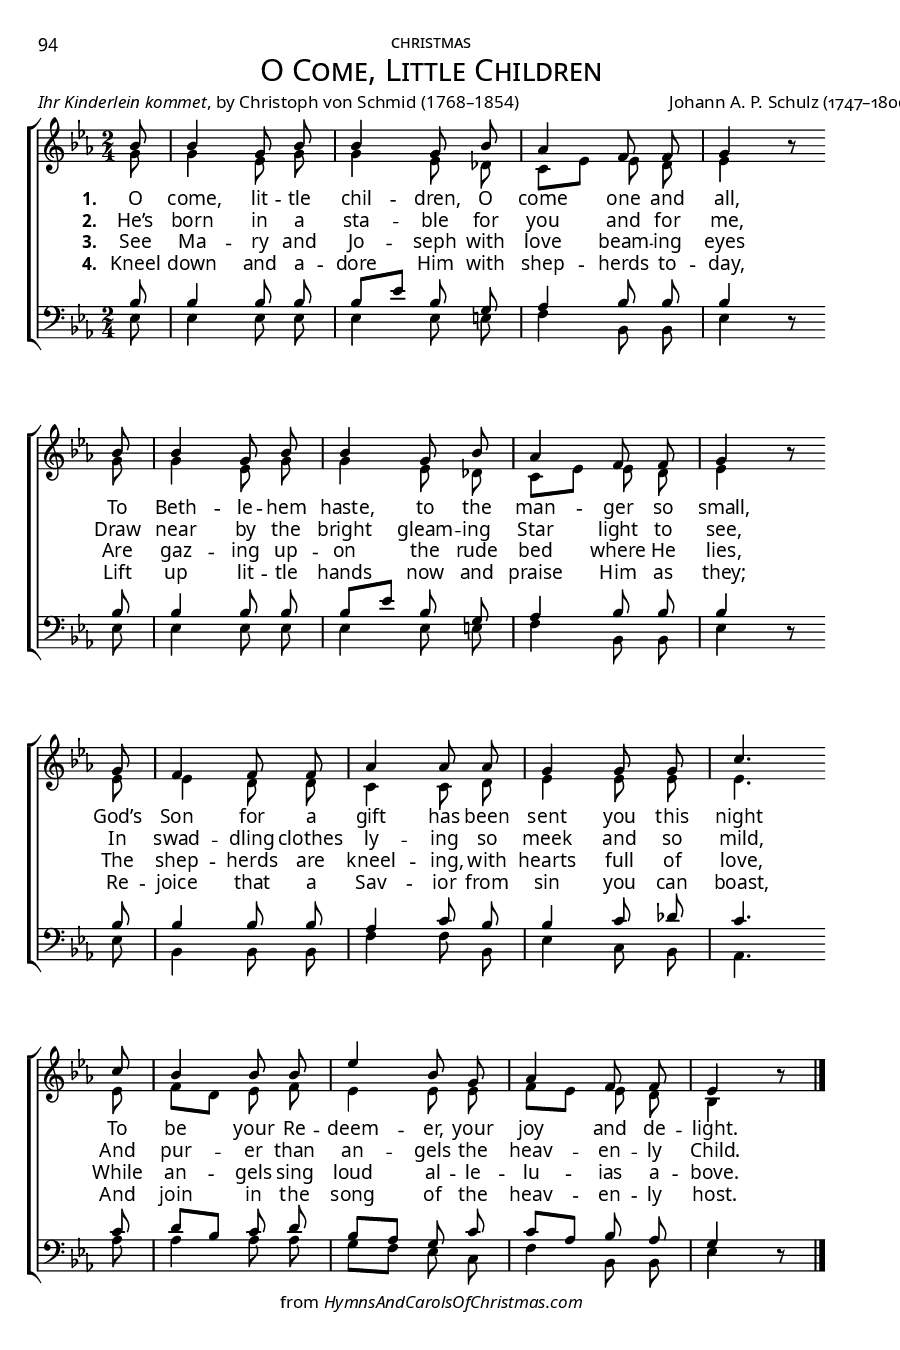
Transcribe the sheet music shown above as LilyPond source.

\version "2.14.2"
\include "util.ly"
\header {
  title = \markup{\override #'(font-name . "Garamond Premr Pro Smbd Subh"){ \abs-fontsize #15 \smallCapsOldStyle"O Come, Little Children"}}
  poet = \markup\concat{\italic"Ihr Kinderlein kommet" ", by Christoph von Schmid (1768–1854)"}
  composer = \markup\oldStyleNum"Johann A. P. Schulz (1747–1800)"
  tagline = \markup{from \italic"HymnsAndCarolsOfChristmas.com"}
}
\paper {
  %print-all-headers = ##f
  paper-height = 9\in
  paper-width = 6\in
  indent = 0\in
  %system-system-spacing = #'((basic-distance . 10) (padding . 0))
  %system-system-spacing =
  %  #'((basic-distance . 0)
  %     (minimum-distance . 0)
  %     (padding . -0.35)
  %     (stretchability . 100))
  ragged-last-bottom = ##f
  ragged-bottom = ##f
  two-sided = ##t
  inner-margin = 0.5\in
  outer-margin = 0.25\in
  top-margin = 0.25\in
  bottom-margin = 0.25\in
  first-page-number = #094
  print-first-page-number = ##t
  headerLine = \markup{ \smallCapsOldStyle"christmas"}
  oddHeaderMarkup = \markup\fill-line{
     \abs-fontsize #8.5
     \combine 
        \fill-line{"" \on-the-fly #print-page-number-check-first
        \oldStylePageNum""
        }
        \fill-line{\headerLine}
  }
  evenHeaderMarkup = \markup {
     \abs-fontsize #8.5
     \combine
        \on-the-fly #print-page-number-check-first
        \oldStylePageNum""
        \fill-line{\headerLine}
  }
}
#(set-global-staff-size 15) \paper{ #(define fonts (make-pango-font-tree "GoudyOlSt BT" "Garamond Premier Pro" "Garamond Premier Pro" (/ 15 20))) }
global = {
  \key ees \major
  \time 2/4
  \autoBeamOff
  \override DynamicLineSpanner #'staff-padding = #0.0
  \override DynamicLineSpanner #'Y-extent = #'(-0.5 . 1)
}

sopMusic = \relative c'' {
  \partial 8 bes8 |
  bes4 g8 bes8\noBeam |
  bes4 g8 bes\noBeam |
  aes4 f8\noBeam f |
  g4 bes8\rest \bar""\break bes |
  
  bes4 g8 bes8\noBeam |
  bes4 g8 bes\noBeam |
  aes4 f8\noBeam f |
  g4 bes8\rest \bar""\break g |
  
  f4 f8\noBeam f |
  aes4 aes8\noBeam aes |
  g4 g8\noBeam g |
  c4. \bar""\break c8 |
  
  bes4 bes8\noBeam bes |
  ees4 bes8\noBeam g |
  aes4 f8\noBeam f |
  \partial 4. ees4 bes'8\rest \bar "|."
}
sopWords = \lyricmode {
  
}

altoMusic = \relative c'' {
  g8 |
  g4 ees8\noBeam g |
  g4 ees8\noBeam des |
  c[ ees] ees\noBeam d |
  ees4 s8 g8 |
  
  g4 ees8\noBeam g |
  g4 ees8\noBeam des |
  c[ ees] ees\noBeam d |
  ees4 s8 ees |
  
  ees4 d8\noBeam d |
  c4 c8\noBeam d |
  ees4 ees8\noBeam ees |
  ees4. ees8 |
  
  f[ d] ees\noBeam f |
  ees4 ees8\noBeam ees |
  f[ ees] ees\noBeam d |
  bes4 s8 \bar "|."
}
altoWords = \lyricmode {
  \dropLyricsIX
  \set stanza = #"1. "
  O come, lit -- tle chil -- dren, O come one and all,
  To Beth -- le -- hem haste, to the man -- ger so small,
  God’s Son for a gift has been sent you this night
  To be your Re -- deem -- er, your joy and de -- light.
}
altoWordsII = \lyricmode {
  \dropLyricsIX
%\markup\italic
  \set stanza = #"2. "
  He’s born in a sta -- ble for you and for me,
  Draw near by the bright gleam -- ing Star light to see,
  In swad -- dling clothes ly -- ing so meek and so mild,
  And pur -- er than an -- gels the heav -- en -- ly Child.
}
altoWordsIII = \lyricmode {
  \dropLyricsIX
  \set stanza = #"3. "
  See Ma -- ry and Jo -- seph with love beam -- ing eyes
  Are gaz -- ing up -- on the rude bed where He lies,
  The shep -- herds are kneel -- ing, with hearts full of love,
  While an -- gels sing loud al -- le -- lu -- ias a -- bove.
}
altoWordsIV = \lyricmode {
  \dropLyricsIX
  \set stanza = #"4. "
  Kneel down and a -- dore Him with shep -- herds to -- day,
  Lift up lit -- tle hands now and praise Him as they;
  Re -- joice that a Sav -- ior from sin you can boast,
  And join in the song of the heav -- en -- ly host.
}
altoWordsV = \lyricmode {
}
altoWordsVI = \lyricmode {
}
tenorMusic = \relative c' {
  bes8 |
  bes4 bes8\noBeam bes |
  bes[ ees] bes\noBeam g |
  aes4 bes8\noBeam bes |
  bes4 s8 bes8 |
  
  bes4 bes8\noBeam bes |
  bes[ ees] bes\noBeam g |
  aes4 bes8\noBeam bes |
  bes4 s8 bes8 |
  
  bes4 bes8\noBeam bes |
  aes4 c8\noBeam bes |
  bes4 c8\noBeam des |
  c4. c8 |
  
  d[ bes] c\noBeam d |
  bes[ aes] g\noBeam c |
  c[ aes] bes\noBeam aes |
  g4 s8 \bar "|."
}
tenorWords = \lyricmode {

}

bassMusic = \relative c {
  ees8 |
  ees4 ees8\noBeam ees |
  ees4 ees8\noBeam e |
  f4 bes,8\noBeam bes |
  ees4 d8\rest ees8 |
  
  ees4 ees8\noBeam ees |
  ees4 ees8\noBeam e |
  f4 bes,8\noBeam bes |
  ees4 d8\rest ees8 |
  
  bes4 bes8\noBeam bes |
  f'4 f8\noBeam bes, |
  ees4 c8\noBeam bes |
  aes4. aes'8 |
  
  aes4 aes8\noBeam aes |
  g[ f] ees\noBeam c |
  f4 bes,8 bes |
  ees4 d8\rest \bar "|."
}
bassWords = \lyricmode {

}

pianoRH = \relative c' {
  
}
pianoLH = \relative c' {
  
}

\score {
  <<
   \new ChoirStaff <<
%    \new Lyrics = sopranos \with { \override VerticalAxisGroup #'nonstaff-relatedstaff-spacing = #'((basic-distance . 1)) }
    \new Staff = women <<
      \new Voice = "sopranos" { \voiceOne << \global \sopMusic >> }
      \new Voice = "altos" { \voiceTwo << \global \altoMusic >> }
    >>
    \new Lyrics \with { alignAboveContext = #"women" \override VerticalAxisGroup #'nonstaff-relatedstaff-spacing = #'((basic-distance . 1))} \lyricsto "sopranos" \sopWords
    \new Lyrics = "altosVI"  \with { alignBelowContext = #"women" } \lyricsto "sopranos" \altoWordsVI
    \new Lyrics = "altosV"  \with { alignBelowContext = #"women" } \lyricsto "sopranos" \altoWordsV
    \new Lyrics = "altosIV"  \with { alignBelowContext = #"women" } \lyricsto "sopranos" \altoWordsIV
    \new Lyrics = "altosIII"  \with { alignBelowContext = #"women" } \lyricsto "sopranos" \altoWordsIII
    \new Lyrics = "altosII"  \with { alignBelowContext = #"women" } \lyricsto "sopranos" \altoWordsII
    \new Lyrics = "altos"  \with { alignBelowContext = #"women" \override VerticalAxisGroup #'nonstaff-relatedstaff-spacing = #'((padding . -0.5)) } \lyricsto "sopranos" \altoWords
   \new Staff = men <<
      \clef bass
      \new Voice = "tenors" { \voiceOne << \global \tenorMusic >> }
      \new Voice = "basses" { \voiceTwo << \global \bassMusic >> }
    >>
    \new Lyrics \with { alignAboveContext = #"men" \override VerticalAxisGroup #'nonstaff-relatedstaff-spacing = #'((basic-distance . 1)) } \lyricsto "tenors" \tenorWords
    \new Lyrics \with { alignBelowContext = #"men" \override VerticalAxisGroup #'nonstaff-relatedstaff-spacing = #'((basic-distance . 1)) } \lyricsto "basses" \bassWords
  >>
%    \new PianoStaff << \new Staff { \new Voice { \pianoRH } } \new Staff { \clef "bass" \pianoLH } >>
  >>
  \layout {
    \context {
      \Score
      %\override SpacingSpanner #'base-shortest-duration = #(ly:make-moment 1 8)
      %\override SpacingSpanner #'common-shortest-duration = #(ly:make-moment 1 4)
    }
    \context {
      % Remove all empty staves
      % \Staff \RemoveEmptyStaves \override VerticalAxisGroup #'remove-first = ##t
    }
    \context {
      \Lyrics
      \override LyricText #'X-offset = #center-on-word
    }
  }
  \midi {
    \tempo 4 = 90
    \set Staff.midiInstrument = "flute"
  
    \context {
      \Voice
      \remove "Dynamic_performer"
    }
  }
}
